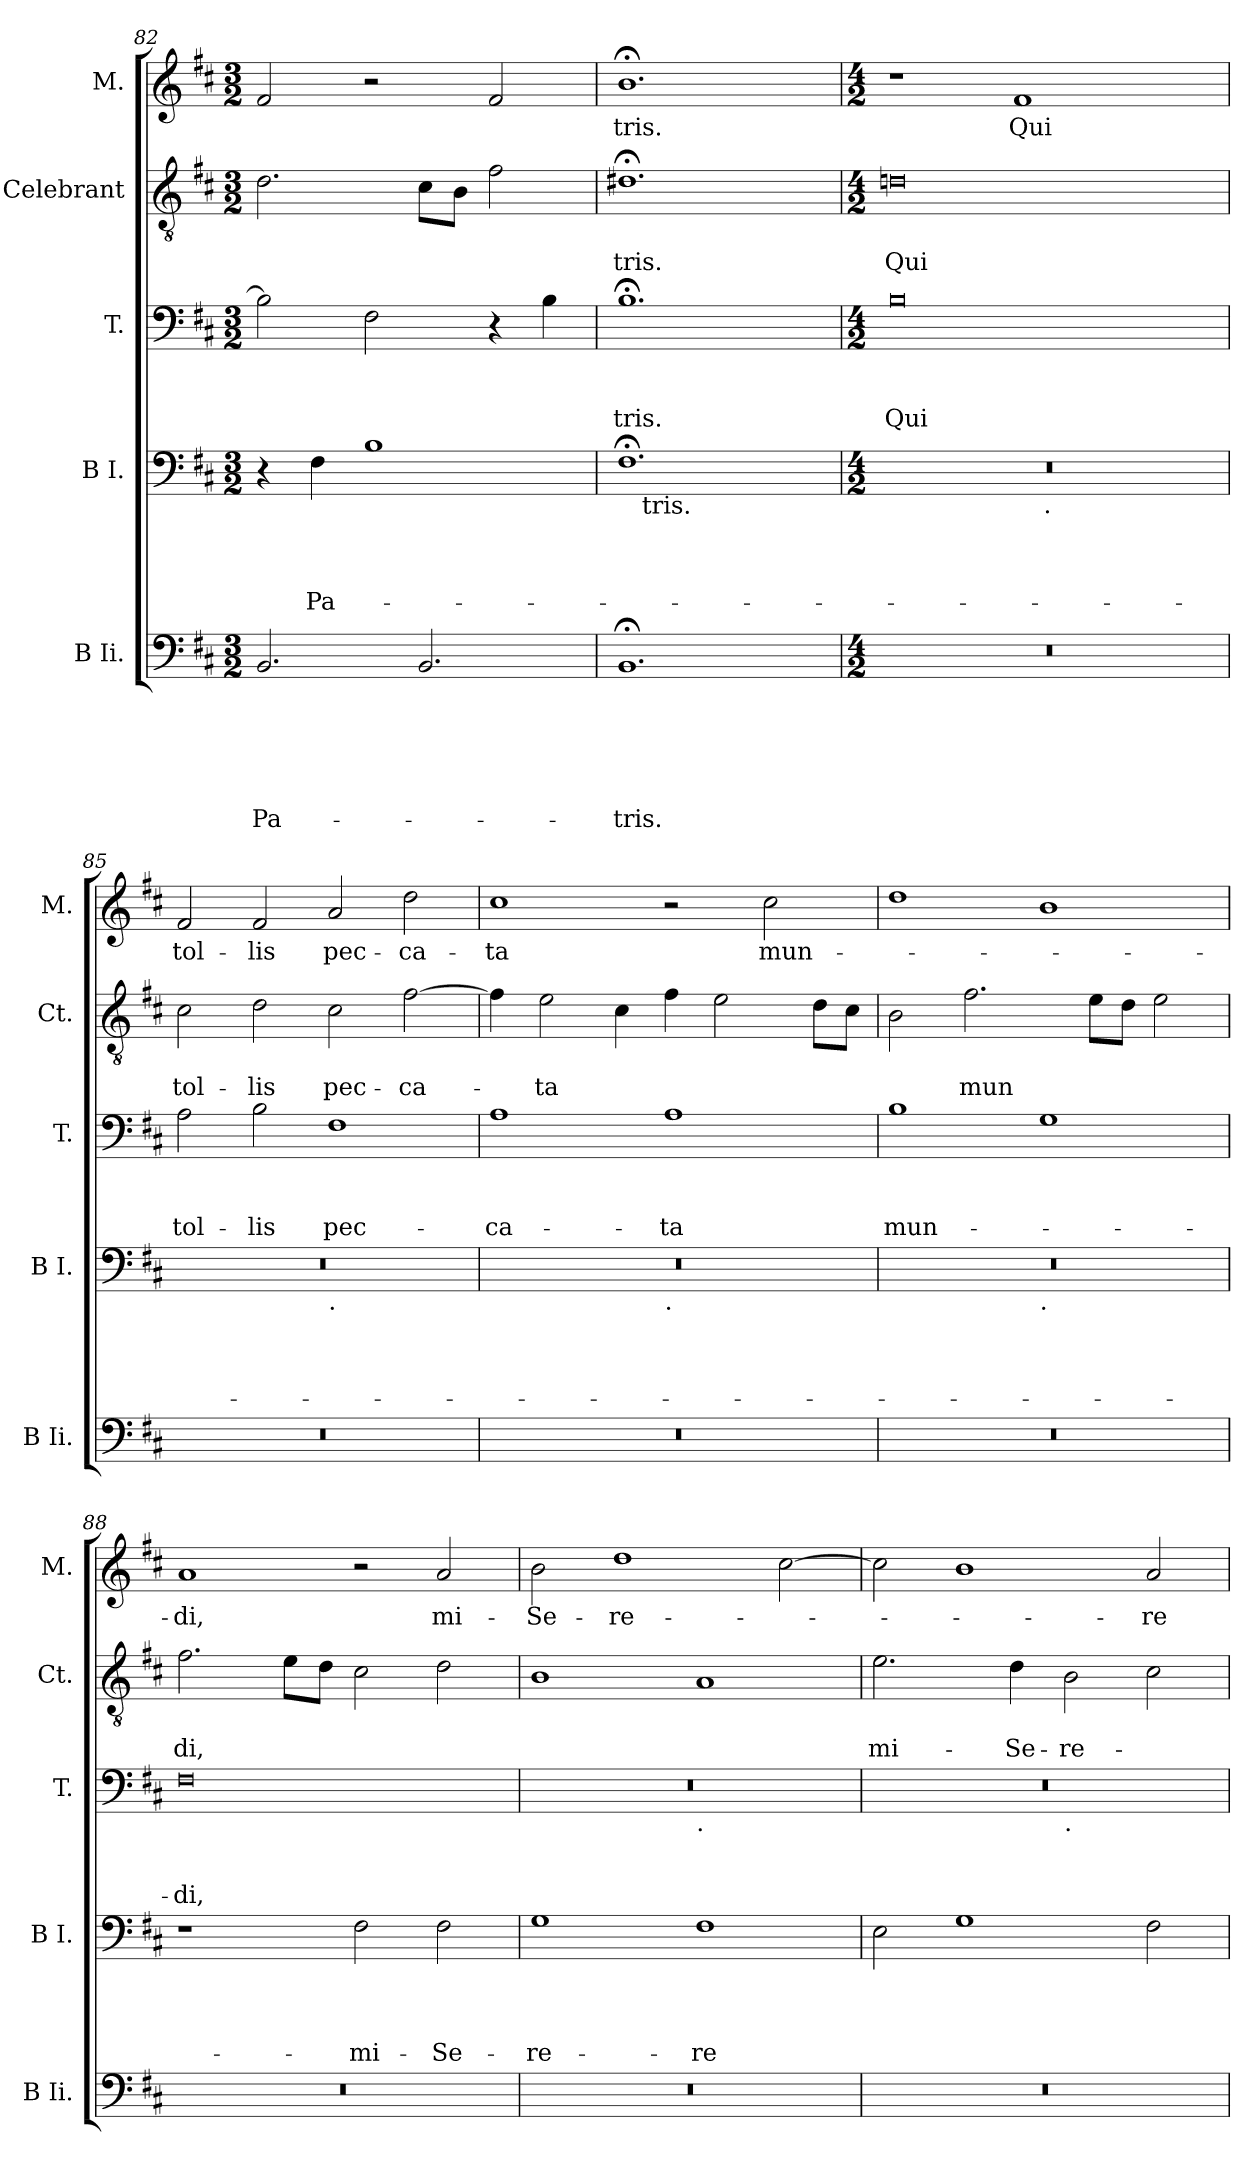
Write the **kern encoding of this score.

**kern	**text	**text	**text	**text	**text	**text	**kern	**text	**text	**text	**text	**kern	**text	**text	**text	**kern	**text	**text	**kern	**text
*part5	*part5	*part5	*part5	*part5	*part5	*part5	*part4	*part4	*part4	*part4	*part4	*part3	*part3	*part3	*part3	*part2	*part2	*part2	*part1	*part1
*staff5	*staff5	*staff5	*staff5	*staff5	*staff5	*staff5	*staff4	*staff4	*staff4	*staff4	*staff4	*staff3	*staff3	*staff3	*staff3	*staff2	*staff2	*staff2	*staff1	*staff1
*I"B Ii.	*	*	*	*	*	*	*I"B I.	*	*	*	*	*I"T.	*	*	*	*I"Celebrant	*	*	*I"M.	*
*I'B Ii.	*	*	*	*	*	*	*I'B I.	*	*	*	*	*I'T.	*	*	*	*I'Ct.	*	*	*I'M.	*
*clefF4	*	*	*	*	*	*	*clefF4	*	*	*	*	*clefF4	*	*	*	*clefGv2	*	*	*clefG2	*
*k[f#c#]	*	*	*	*	*	*	*k[f#c#]	*	*	*	*	*k[f#c#]	*	*	*	*k[f#c#]	*	*	*k[f#c#]	*
*D:	*	*	*	*	*	*	*D:	*	*	*	*	*D:	*	*	*	*D:	*	*	*D:	*
*M3/2	*	*	*	*	*	*	*M3/2	*	*	*	*	*M3/2	*	*	*	*M3/2	*	*	*M3/2	*
=82	=82	=82	=82	=82	=82	=82	=82	=82	=82	=82	=82	=82	=82	=82	=82	=82	=82	=82	=82	=82
!	!	!	!	!	!	!LO:LY:b	!	!	!	!	!	!	!	!	!	!	!	!	!	!
2.BB/	.	.	.	.	.	Pa-	4r	.	.	.	.	2B\]	.	.	.	2.d\	.	.	2f#/	.
!	!	!	!	!	!	!	!	!	!	!	!LO:LY:b	!	!	!	!	!	!	!	!	!
.	.	.	.	.	.	.	4F#\	.	.	.	Pa-	.	.	.	.	.	.	.	.	.
.	.	.	.	.	.	.	1B	.	.	.	.	2F#\	.	.	.	.	.	.	2r	.
2.BB/	.	.	.	.	.	.	.	.	.	.	.	.	.	.	.	8c#\L	.	.	.	.
.	.	.	.	.	.	.	.	.	.	.	.	.	.	.	.	8B\J	.	.	.	.
.	.	.	.	.	.	.	.	.	.	.	.	4r	.	.	.	2f#\	.	.	2f#/	.
.	.	.	.	.	.	.	.	.	.	.	.	4B\	.	.	.	.	.	.	.	.
=83	=83	=83	=83	=83	=83	=83	=83	=83	=83	=83	=83	=83	=83	=83	=83	=83	=83	=83	=83	=83
!	!	!	!	!	!	!LO:LY:b	!	!	!	!	!	!	!	!	!LO:LY:b	!	!	!LO:LY:b	!	!LO:LY:b
*	*	*	*	*	*	*	*^	*	*	*	*	*	*	*	*	*	*	*	*	*
1.BB;	.	.	.	.	.	-tris.	1.F#;<	16ryy	.	.	.	.	1.B;<	.	.	-tris.	1.d#X;<	.	-tris.	1.b;<	-tris.
!	!	!	!	!	!	!	!	!LO:TX:b:t=tris.	!	!	!	!	!	!	!	!	!	!	!	!	!
.	.	.	.	.	.	.	.	1ryy	.	.	.	.	.	.	.	.	.	.	.	.	.
.	.	.	.	.	.	.	.	4..ryy	.	.	.	.	.	.	.	.	.	.	.	.	.
!!LO:PB:g=z
=84	=84	=84	=84	=84	=84	=84	=84	=84	=84	=84	=84	=84	=84	=84	=84	=84	=84	=84	=84	=84	=84
*M4/2	*	*	*	*	*	*	*M4/2	*	*	*	*	*	*M4/2	*	*	*	*M4/2	*	*	*M4/2	*
!	!	!	!	!	!	!	!	!	!	!	!	!	!	!	!	!LO:LY:b	!	!	!LO:LY:b	!	!
0r	.	.	.	.	.	.	0r	1ryy	.	.	.	.	0B	.	.	Qui	0dn<	.	Qui	1r	.
!	!	!	!	!	!	!	!	!	!	!	!	!	!	!	!	!	!	!	!	!	!LO:LY:b
.	.	.	.	.	.	.	.	16.ryy	.	.	.	.	.	.	.	.	.	.	.	1f#	Qui
!	!	!	!	!	!	!	!	!LO:TX:b:t=.	!	!	!	!	!	!	!	!	!	!	!	!	!
.	.	.	.	.	.	.	.	2ryy	.	.	.	.	.	.	.	.	.	.	.	.	.
.	.	.	.	.	.	.	.	4ryy	.	.	.	.	.	.	.	.	.	.	.	.	.
.	.	.	.	.	.	.	.	8ryy	.	.	.	.	.	.	.	.	.	.	.	.	.
.	.	.	.	.	.	.	.	32ryy	.	.	.	.	.	.	.	.	.	.	.	.	.
=85	=85	=85	=85	=85	=85	=85	=85	=85	=85	=85	=85	=85	=85	=85	=85	=85	=85	=85	=85	=85	=85
!	!	!	!	!	!	!	!	!	!	!	!	!	!	!	!	!LO:LY:b	!	!	!LO:LY:b	!	!LO:LY:b
0r	.	.	.	.	.	.	0r	1ryy	.	.	.	.	2A\	.	.	tol-	2c#\	.	tol-	2f#/	tol-
!	!	!	!	!	!	!	!	!	!	!	!	!	!	!	!	!LO:LY:b	!	!	!LO:LY:b	!	!LO:LY:b
.	.	.	.	.	.	.	.	.	.	.	.	.	2B\	.	.	-lis	2d\	.	-lis	2f#/	-lis
!	!	!	!	!	!	!	!	!LO:TX:b:t=.	!	!	!	!	!	!	!	!	!	!	!	!	!
!	!	!	!	!	!	!	!	!	!	!	!	!	!	!	!	!LO:LY:b	!	!	!LO:LY:b	!	!LO:LY:b
.	.	.	.	.	.	.	.	1ryy	.	.	.	.	1F#	.	.	pec-	2c#\	.	pec-	2a/	pec-
!	!	!	!	!	!	!	!	!	!	!	!	!	!	!	!	!	!	!	!LO:LY:b	!	!LO:LY:b
.	.	.	.	.	.	.	.	.	.	.	.	.	.	.	.	.	[>2f#\	.	-ca-	2dd\	-ca-
=86	=86	=86	=86	=86	=86	=86	=86	=86	=86	=86	=86	=86	=86	=86	=86	=86	=86	=86	=86	=86	=86
!	!	!	!	!	!	!	!	!	!	!	!	!	!	!	!	!LO:LY:b	!	!	!	!	!LO:LY:b
0r	.	.	.	.	.	.	0r	1ryy	.	.	.	.	1A	.	.	-ca-	4f#\]	.	.	1cc#	-ta
!	!	!	!	!	!	!	!	!	!	!	!	!	!	!	!	!	!	!	!LO:LY:b	!	!
.	.	.	.	.	.	.	.	.	.	.	.	.	.	.	.	.	2e\	.	-ta	.	.
.	.	.	.	.	.	.	.	.	.	.	.	.	.	.	.	.	4c#\	.	.	.	.
!	!	!	!	!	!	!	!	!LO:TX:b:t=.	!	!	!	!	!	!	!	!	!	!	!	!	!
!	!	!	!	!	!	!	!	!	!	!	!	!	!	!	!	!LO:LY:b	!	!	!	!	!
.	.	.	.	.	.	.	.	1ryy	.	.	.	.	1A	.	.	-ta	4f#\	.	.	2r	.
.	.	.	.	.	.	.	.	.	.	.	.	.	.	.	.	.	2e\	.	.	.	.
!	!	!	!	!	!	!	!	!	!	!	!	!	!	!	!	!	!	!	!	!	!LO:LY:b
.	.	.	.	.	.	.	.	.	.	.	.	.	.	.	.	.	.	.	.	2cc#\	mun-
.	.	.	.	.	.	.	.	.	.	.	.	.	.	.	.	.	8d\L	.	.	.	.
.	.	.	.	.	.	.	.	.	.	.	.	.	.	.	.	.	8c#\J	.	.	.	.
=87	=87	=87	=87	=87	=87	=87	=87	=87	=87	=87	=87	=87	=87	=87	=87	=87	=87	=87	=87	=87	=87
!	!	!	!	!	!	!	!	!	!	!	!	!	!	!	!	!LO:LY:b	!	!	!	!	!
0r	.	.	.	.	.	.	0r	1ryy	.	.	.	.	1B	.	.	mun-	2B\	.	.	1dd	.
!	!	!	!	!	!	!	!	!	!	!	!	!	!	!	!	!	!	!	!LO:LY:b	!	!
.	.	.	.	.	.	.	.	.	.	.	.	.	.	.	.	.	2.f#\	.	mun	.	.
!	!	!	!	!	!	!	!	!LO:TX:b:t=.	!	!	!	!	!	!	!	!	!	!	!	!	!
.	.	.	.	.	.	.	.	1ryy	.	.	.	.	1G	.	.	.	.	.	.	1b	.
.	.	.	.	.	.	.	.	.	.	.	.	.	.	.	.	.	8e\L	.	.	.	.
.	.	.	.	.	.	.	.	.	.	.	.	.	.	.	.	.	8d\J	.	.	.	.
.	.	.	.	.	.	.	.	.	.	.	.	.	.	.	.	.	2e\	.	.	.	.
=88	=88	=88	=88	=88	=88	=88	=88	=88	=88	=88	=88	=88	=88	=88	=88	=88	=88	=88	=88	=88	=88
!	!	!	!	!	!	!	!	!	!	!	!	!	!	!	!	!LO:LY:b	!	!	!LO:LY:b	!	!LO:LY:b
*	*	*	*	*	*	*	*v	*v	*	*	*	*	*	*	*	*	*	*	*	*	*
0r	.	.	.	.	.	.	1r	.	.	.	.	0F#	.	.	-di,	2.f#\	.	di,	1a	-di,
.	.	.	.	.	.	.	.	.	.	.	.	.	.	.	.	8e\L	.	.	.	.
.	.	.	.	.	.	.	.	.	.	.	.	.	.	.	.	8d\J	.	.	.	.
!	!	!	!	!	!	!	!	!	!	!	!LO:LY:b	!	!	!	!	!	!	!	!	!
.	.	.	.	.	.	.	2F#\	.	.	.	-mi-	.	.	.	.	2c#\	.	.	2r	.
!	!	!	!	!	!	!	!	!	!	!	!LO:LY:b	!	!	!	!	!	!	!	!	!LO:LY:b
.	.	.	.	.	.	.	2F#\	.	.	.	-Se-	.	.	.	.	2d\	.	.	2a/	mi-
!!LO:LB:g=z
=89	=89	=89	=89	=89	=89	=89	=89	=89	=89	=89	=89	=89	=89	=89	=89	=89	=89	=89	=89	=89
!	!	!	!	!	!	!	!	!	!	!	!LO:LY:b	!	!	!	!	!	!	!	!	!LO:LY:b
*	*	*	*	*	*	*	*	*	*	*	*	*^	*	*	*	*	*	*	*	*
0r	.	.	.	.	.	.	1G	.	.	.	-re-	0r	1ryy	.	.	.	1B	.	.	2b\	-Se-
!	!	!	!	!	!	!	!	!	!	!	!	!	!	!	!	!	!	!	!	!	!LO:LY:b
.	.	.	.	.	.	.	.	.	.	.	.	.	.	.	.	.	.	.	.	1dd	-re-
!	!	!	!	!	!	!	!	!	!	!	!	!	!LO:TX:b:t=.	!	!	!	!	!	!	!	!
!	!	!	!	!	!	!	!	!	!	!	!LO:LY:b	!	!	!	!	!	!	!	!	!	!
.	.	.	.	.	.	.	1F#	.	.	.	-re	.	1ryy	.	.	.	1A	.	.	.	.
.	.	.	.	.	.	.	.	.	.	.	.	.	.	.	.	.	.	.	.	[>2cc#\	.
=90	=90	=90	=90	=90	=90	=90	=90	=90	=90	=90	=90	=90	=90	=90	=90	=90	=90	=90	=90	=90	=90
!	!	!	!	!	!	!	!	!	!	!	!	!	!	!	!	!	!	!	!LO:LY:b	!	!
0r	.	.	.	.	.	.	2E\	.	.	.	.	0r	1ryy	.	.	.	2.e\	.	mi-	2cc#\]	.
.	.	.	.	.	.	.	1G	.	.	.	.	.	.	.	.	.	.	.	.	1b	.
!	!	!	!	!	!	!	!	!	!	!	!	!	!	!	!	!	!	!	!LO:LY:b	!	!
.	.	.	.	.	.	.	.	.	.	.	.	.	.	.	.	.	4d\	.	-Se-	.	.
!	!	!	!	!	!	!	!	!	!	!	!	!	!LO:TX:b:t=.	!	!	!	!	!	!	!	!
!	!	!	!	!	!	!	!	!	!	!	!	!	!	!	!	!	!	!	!LO:LY:b	!	!
.	.	.	.	.	.	.	.	.	.	.	.	.	1ryy	.	.	.	2B\	.	-re-	.	.
!	!	!	!	!	!	!	!	!	!	!	!	!	!	!	!	!	!	!	!	!	!LO:LY:b
.	.	.	.	.	.	.	2F#\	.	.	.	.	.	.	.	.	.	2c#\	.	.	2a/	-re
*	*	*	*	*	*	*	*	*	*	*	*	*v	*v	*	*	*	*	*	*	*	*
=	=	=	=	=	=	=	=	=	=	=	=	=	=	=	=	=	=	=	=	=
*-	*-	*-	*-	*-	*-	*-	*-	*-	*-	*-	*-	*-	*-	*-	*-	*-	*-	*-	*-	*-
